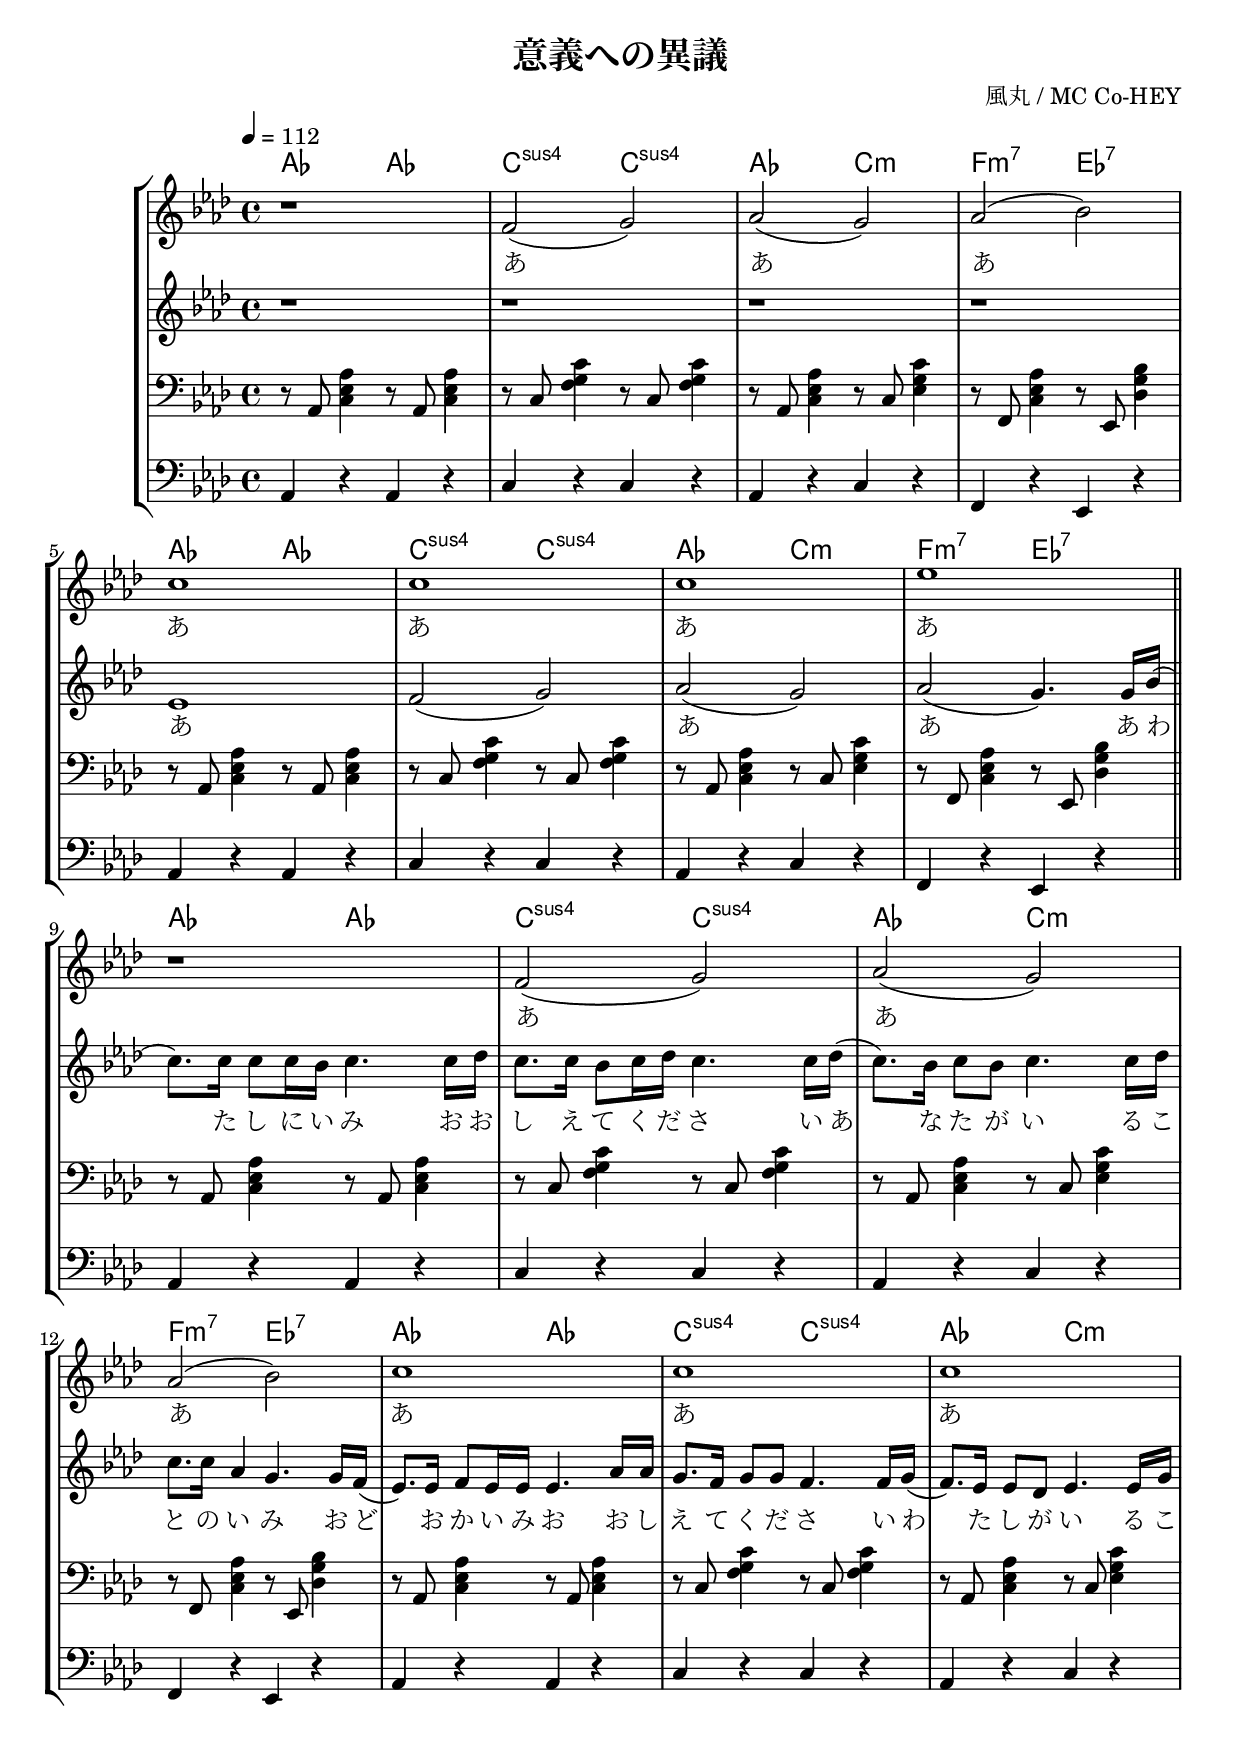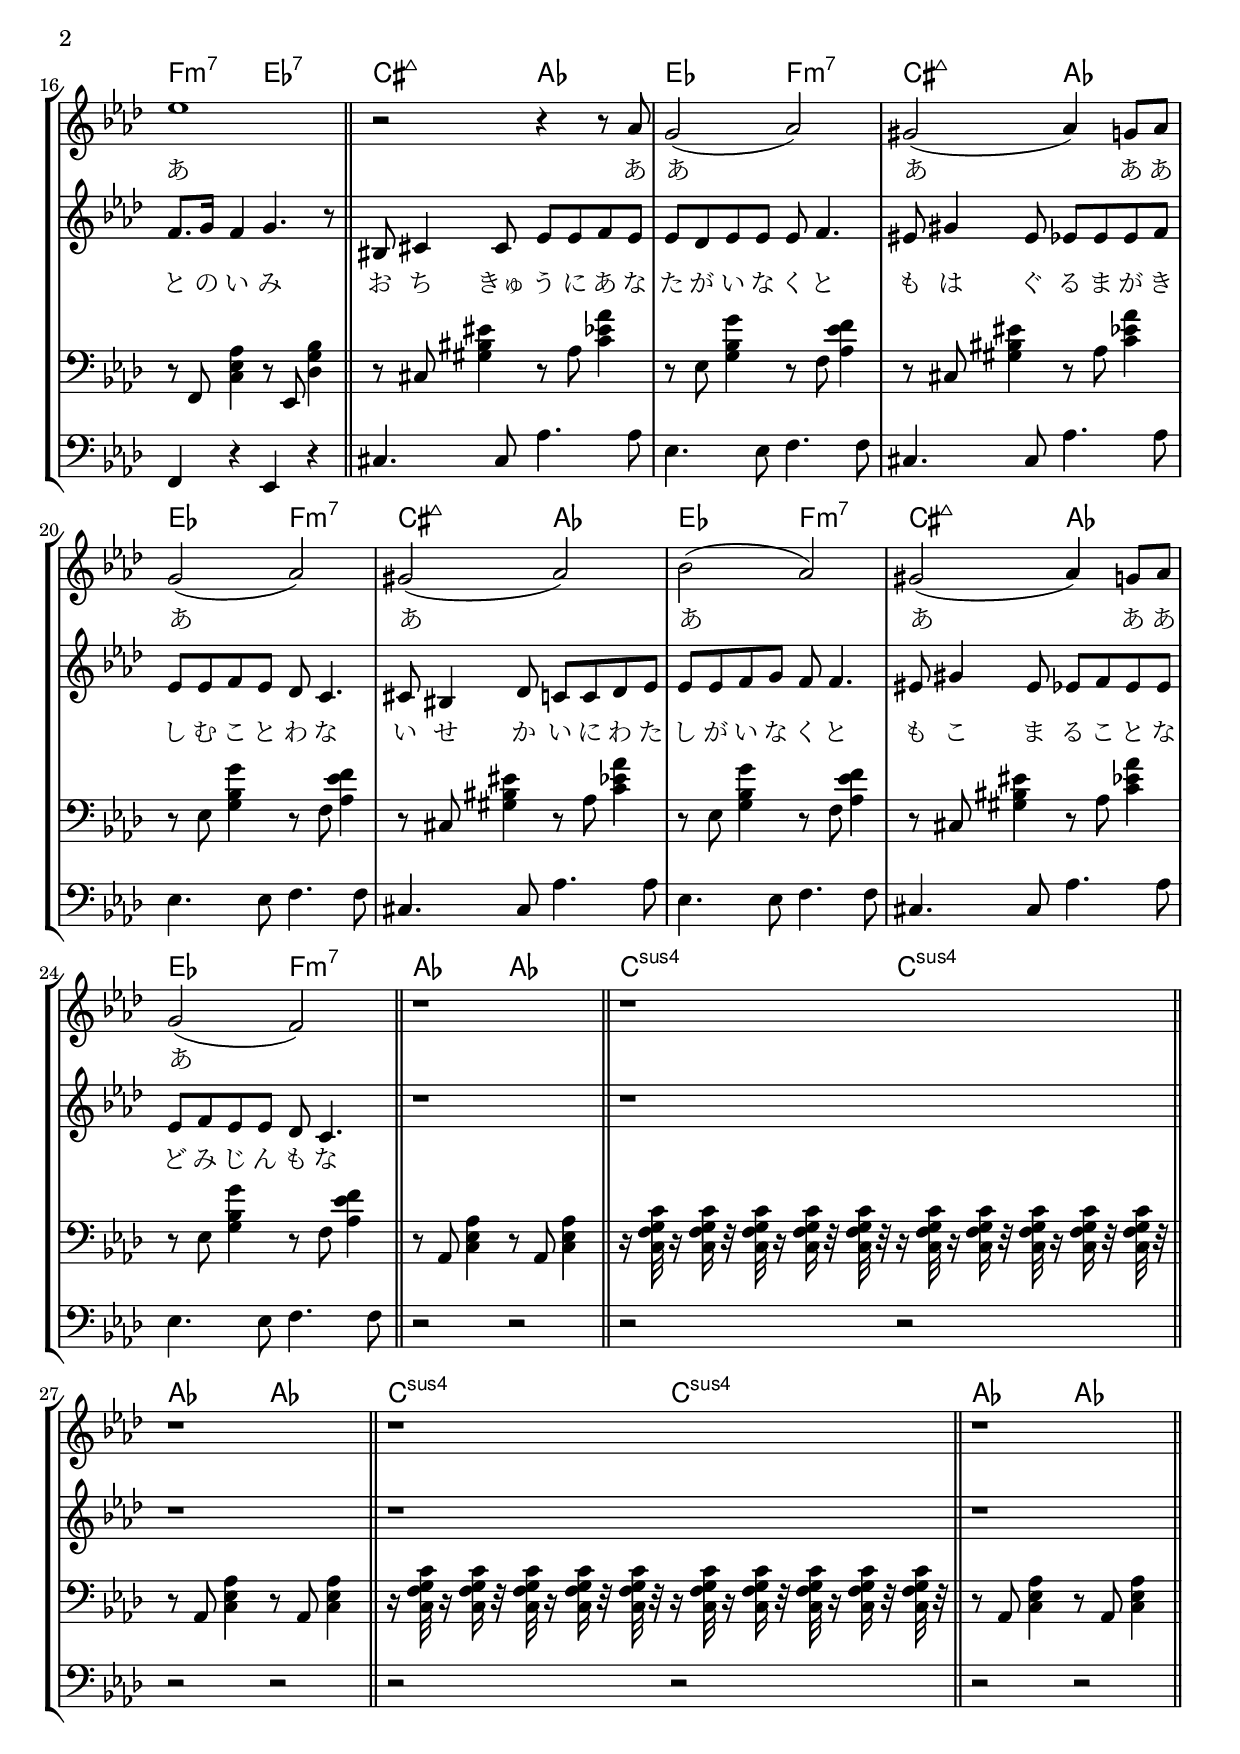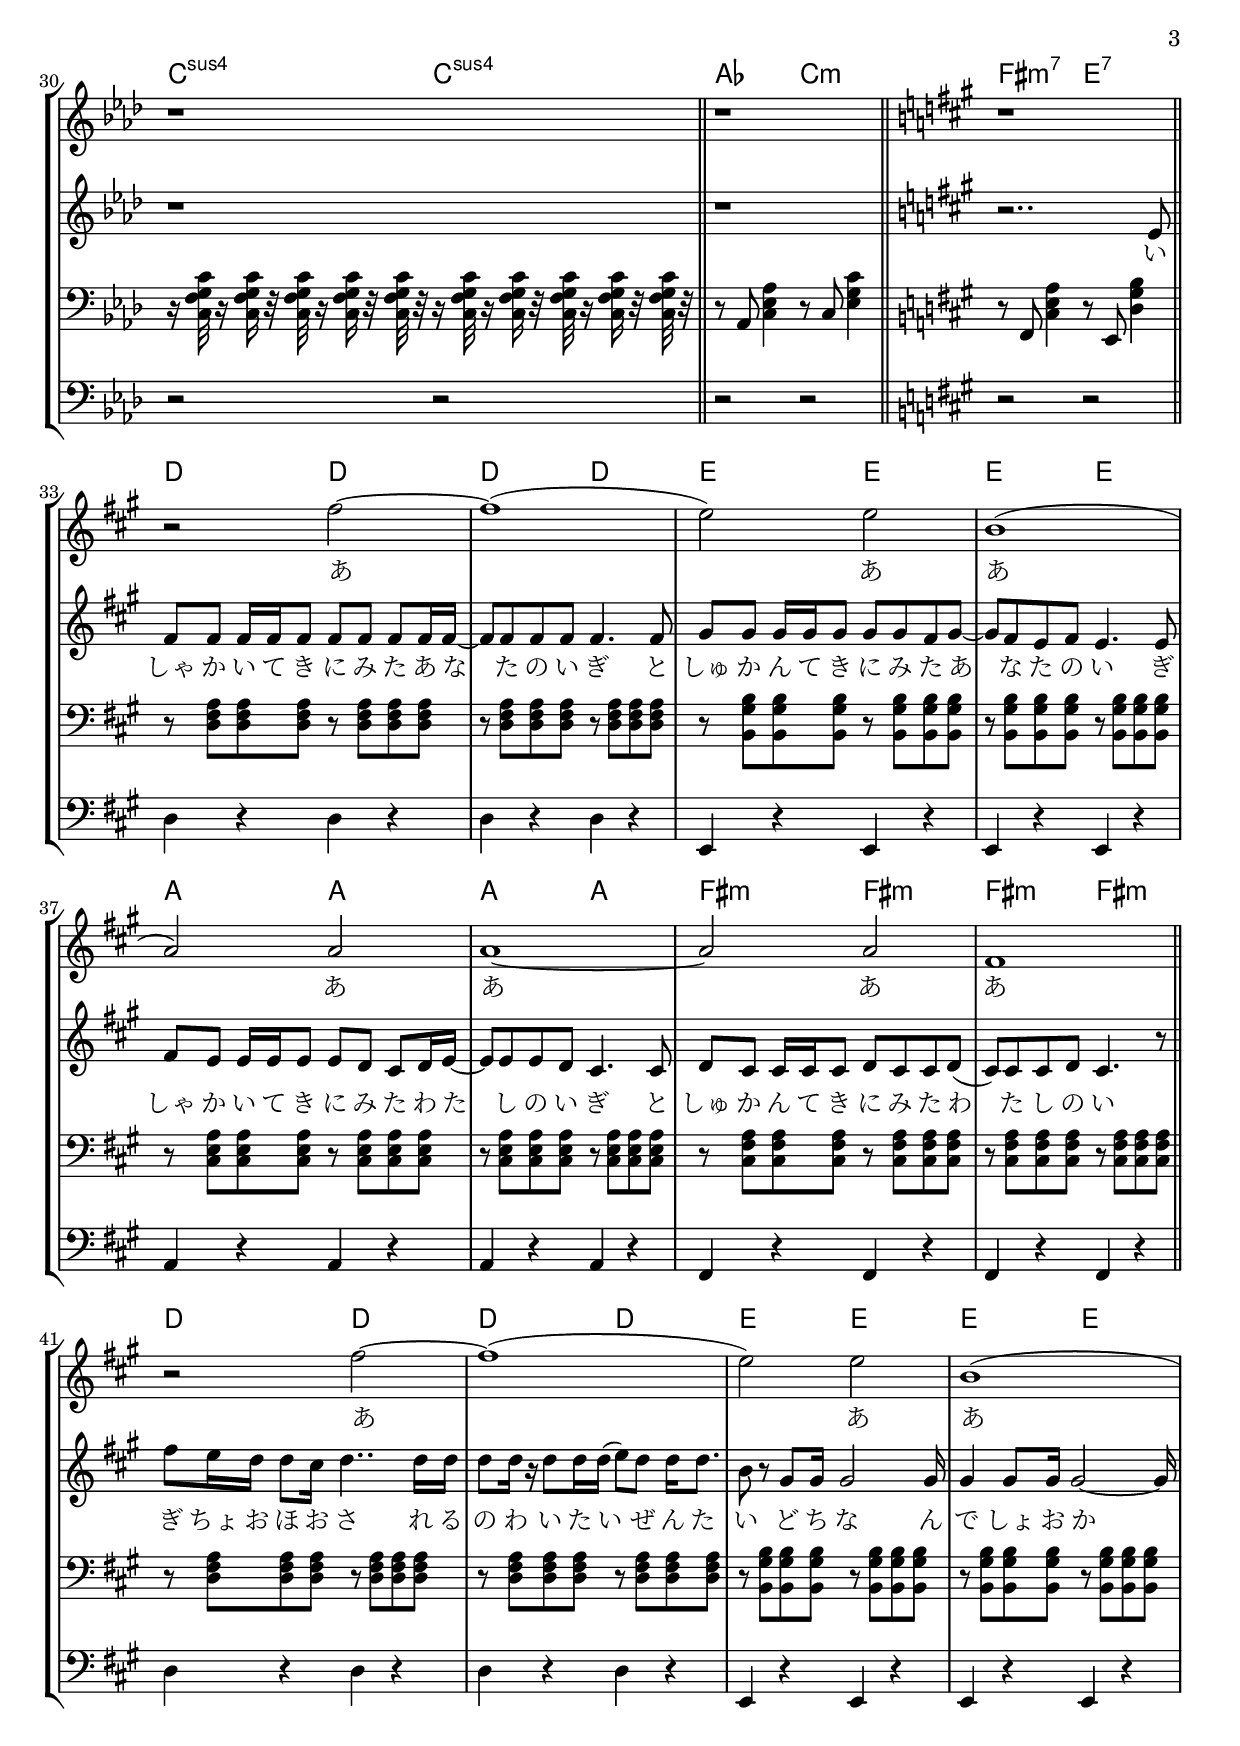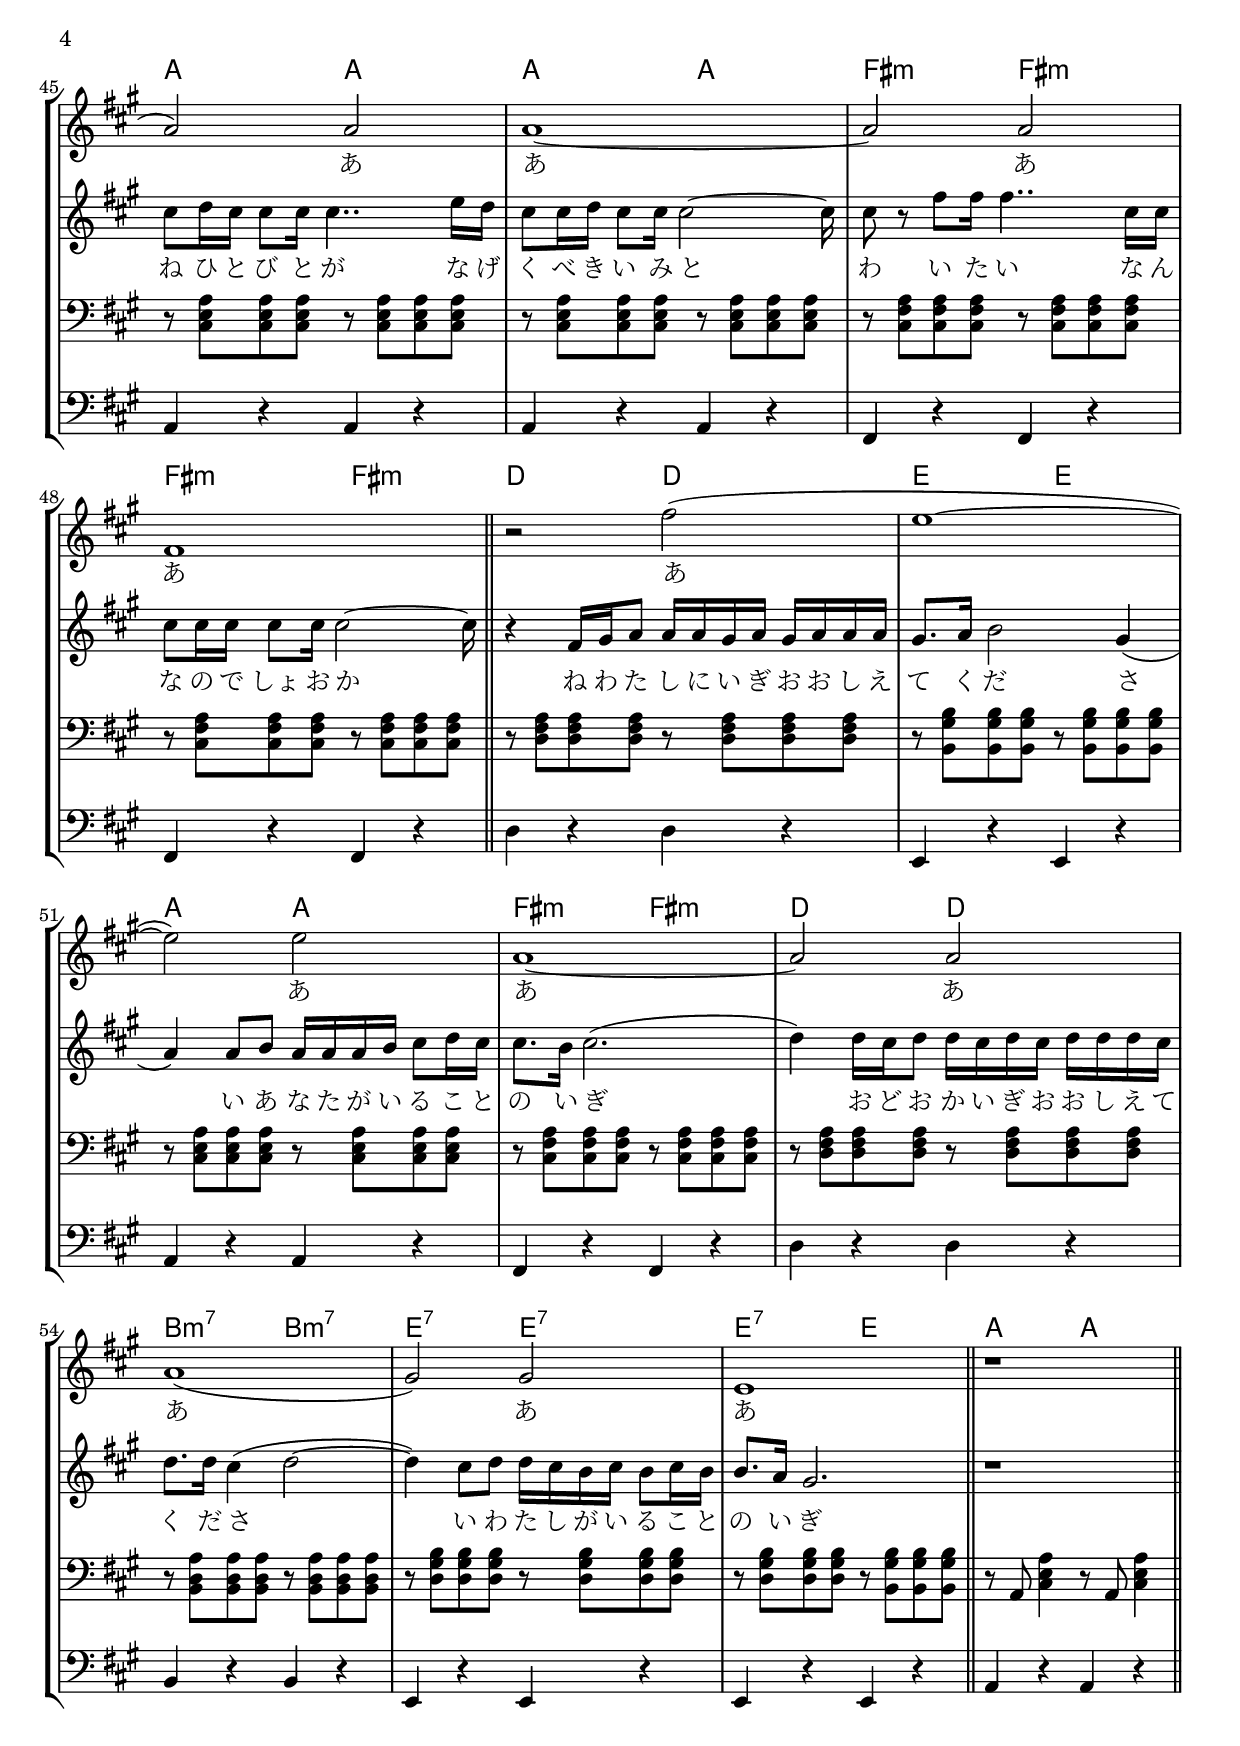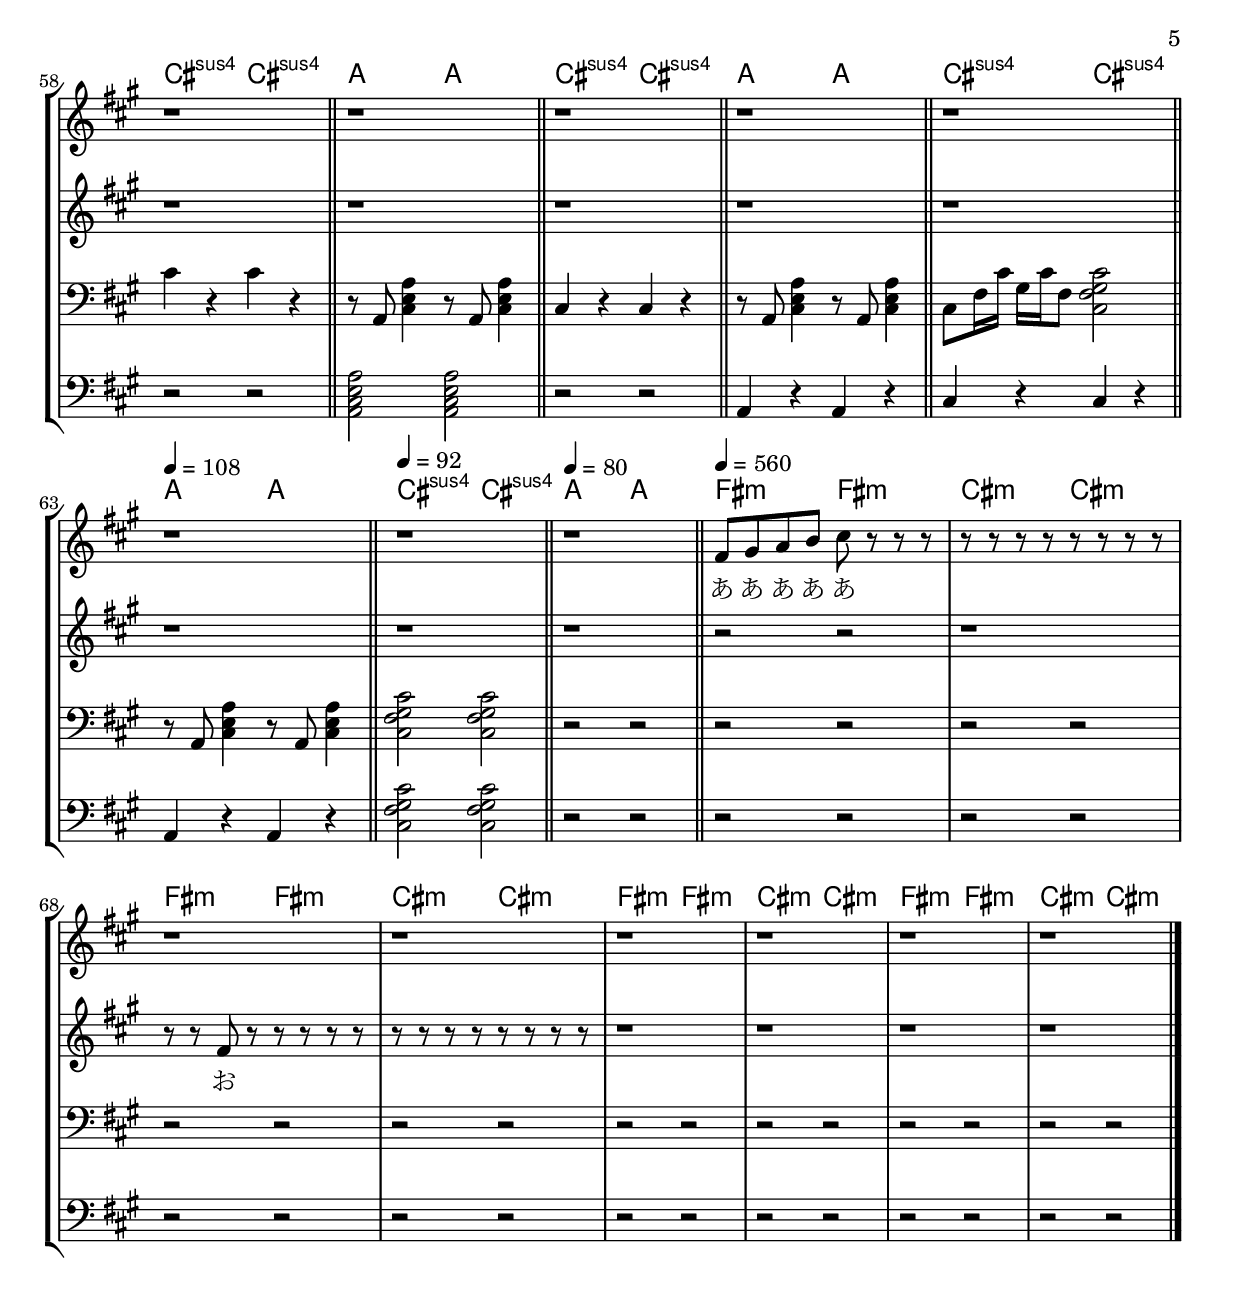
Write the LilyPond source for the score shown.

\version "2.12.1"

\header {
	title = \markup {意義への異議}
	composer = \markup \center-column {"風丸 / MC Co-HEY"}
}

harmony = \chordmode {
	as2 as c:sus4 c:sus4 as c:m f:min7 es:7 as as c:sus4 c:sus4 as c:m f:min7 es:7 

	as as c:sus4 c:sus4 as c:m f:min7 es:7 as as c:sus4 c:sus4 as c:m f:min7 es:7 

	cis:maj7 as es f:min7 cis:maj7 as es f:min7 cis:maj7 as es f:min7 cis:maj7 as es f:min7 

	as as 

	c:sus4 c:sus4 

	as as 

	c:sus4 c:sus4 

	as as 

	c:sus4 c:sus4 

	as c:m 

	fis:min7 e:7 

	d d d d e e e e a a a a fis:m fis:m fis:m fis:m 

	d d d d e e e e a a a a fis:m fis:m fis:m fis:m 

	d d e e a a fis:m fis:m d d b:min7 b:min7 e:7 e:7 e:7 e 

	a a 

	cis:sus4 cis:sus4 

	a a 

	cis:sus4 cis:sus4 

	a a 

	cis:sus4 cis:sus4 

	a a 

	cis:sus4 cis:sus4 

	a a 

	fis:m fis:m cis:m cis:m fis:m fis:m cis:m cis:m fis:m fis:m cis:m cis:m fis:m fis:m cis:m cis:m 
}

melody = {
	\set Staff.midiInstrument = #"Lead 6 (voice)"
		\key as \major
	\tempo 4 = 112
r1 
	f'2  (g'2) 
	as'2  (g'2) 
	as'2  (bes'2) 
	c''1 
	c''1 
	c''1 
	es''1
	\set Staff.midiInstrument = #"Lead 6 (voice)"
	 r1 
	f'2  (g'2) 
	as'2  (g'2) 
	as'2  (bes'2) 
	c''1 
	c''1 
	c''1 
	es''1
	\set Staff.midiInstrument = #"Lead 7 (fifths)"
	r2  r4  r8  as'8 
	g'2  (as'2) 
	gis'2  (as'4)  g'8  as'8 
	g'2  (as'2) 
	gis'2  (as'2) 
	bes'2  (as'2) 
	gis'2  (as'4)  g'8  as'8 
	g'2  (f'2)
	r1   
	r1   
	r1   
	r1   
	r1   
	r1   
	r1   
	\key a \major
	r1   
	\set Staff.midiInstrument = #"Tremolo Strings"
	r2 fis''2~ 
	fis''1 
	 (e''2)  e''2 
	b'1 
	(a'2)  a'2 
	a'1~ 
	a'2  a'2 
	fis'1
	\set Staff.midiInstrument = #"Tremolo Strings"
	r2 fis''2~ 
	fis''1 
	 (e''2)  e''2 
	b'1 
	(a'2)  a'2 
	a'1~ 
	a'2  a'2 
	fis'1
	\set Staff.midiInstrument = #"Tremolo Strings"
	r2 fis''2 
	(e''1~ 
	e''2)  e''2 
	a'1~ 
	a'2  a'2 
	a'1 
	(gis'2)  gis'2 
	e'1
	r1   
	r1   
	r1   
	r1   
	r1   
	r1   
	\tempo 4 = 108
	r1   
	\tempo 4 = 92
	r1   
	\tempo 4 = 80
	r1   
	\set Staff.midiInstrument = #"Lead 6 (voice)"
		\tempo 4 = 560
fis'8  gis'8  a'8  b'8  cis''8  r8  r8  r8 
	r8  r8  r8  r8  r8  r8  r8  r8
	r1 r1 r1 r1 r1 r1 	\bar "|."
}

words = \lyricmode {
	あ  あ  あ  あ  あ  あ  あ  
	あ  あ  あ  あ  あ  あ  あ  
	あ  あ  あ  あ  あ  あ  あ  あ  あ  あ  あ  あ  
	
	
	
	
	
	
	
	
	あ  あ  あ  あ  あ  あ  あ  
	あ  あ  あ  あ  あ  あ  あ  
	あ  あ  あ  あ  あ  あ  あ  
	
	
	
	
	
	
	
	
	
	あ  あ  あ  あ  あ  
}

secondmelody = {
	\set Staff.midiInstrument = #"Pad 4 (choir)"
		\key as \major
	\tempo 4 = 112
r1~ 
	r1 
	 r1~ 
	r1 
	 es'1 
	f'2  (g'2) 
	as'2  (g'2) 
	as'2  (g'4.)  	\set Staff.midiInstrument = #"fss0.29"
	g'16  bes'16 
	(c''8.)  c''16  c''8  c''16  bes'16  c''4.  c''16  des''16 
	c''8.  c''16  bes'8  c''16  des''16  c''4.  c''16  des''16 
	(c''8.)  bes'16  c''8  bes'8  c''4.  c''16  des''16 
	c''8.  c''16  as'4  g'4.  g'16  f'16 
	(es'8.)  es'16  f'8  es'16  es'16  es'4.  as'16  as'16 
	g'8.  f'16  g'8  g'8  f'4.  f'16  g'16 
	(f'8.)  es'16  es'8  des'8  es'4.  es'16  g'16 
	f'8.  g'16  f'4  g'4.  	r8 	\set Staff.midiInstrument = #"fss0.29"
	bis8  cis'4  cis'8  es'8  es'8  f'8  es'8 
	es'8  des'8  es'8  es'8  es'8  f'4. 
	eis'8  gis'4  eis'8  es'8  es'8  es'8  f'8 
	es'8  es'8  f'8  es'8  des'8  c'4. 
	cis'8  bis4  des'8  c'8  c'8  des'8  es'8 
	es'8  es'8  f'8  g'8  f'8  f'4. 
	eis'8  gis'4  eis'8  es'8  f'8  es'8  es'8 
	es'8  f'8  es'8  es'8  des'8  c'4.
	r1   
	r1   
	r1   
	r1   
	r1   
	r1   
	r1   
	\key a \major
	r2.. 
	\set Staff.midiInstrument = #"fss0.29"
	e'8 
	fis'8  fis'8  fis'16  fis'16  fis'8  fis'8  fis'8  fis'8  fis'16  fis'16~ 
	fis'8  fis'8  fis'8  fis'8  fis'4.  fis'8 
	gis'8  gis'8  gis'16  gis'16  gis'8  gis'8  gis'8  fis'8  gis'8~ 
	gis'8  fis'8  e'8  fis'8  e'4.  e'8 
	fis'8  e'8  e'16  e'16  e'8  e'8  d'8  cis'8  d'16  e'16~ 
	e'8  e'8  e'8  d'8  cis'4.  cis'8 
	d'8  cis'8  cis'16  cis'16  cis'8  d'8  cis'8  cis'8  d'8 
	(cis'8)  cis'8  cis'8  d'8  cis'4.  	r8 	\set Staff.midiInstrument = #"fss0.29"
	fis''8  e''16  d''16  d''8  cis''16  d''4..  d''16  d''16 
	d''8  d''16  r16  d''8  d''16  d''16  (e''8)  d''8  d''16  d''8. 
	b'8  r8  gis'8  gis'16  gis'2  gis'16 
	gis'4  gis'8  gis'16  gis'2~gis'16 
	cis''8  d''16  cis''16  cis''8  cis''16  cis''4..  e''16  d''16 
	cis''8  cis''16  d''16  cis''8  cis''16  cis''2~cis''16 
	cis''8  r8  fis''8  fis''16  fis''4..  cis''16  cis''16 
	cis''8  cis''16  cis''16  cis''8  cis''16  cis''2~cis''16
	\set Staff.midiInstrument = #"fss0.29"
	r4 fis'16  gis'16  a'8  a'16  a'16  gis'16  a'16  gis'16  a'16  a'16  a'16 
	gis'8.  a'16  b'2  gis'4 
	(a'4)  a'8  b'8  a'16  a'16  a'16  b'16  cis''8  d''16  cis''16 
	cis''8.  b'16  cis''2. 
	(d''4)  d''16  cis''16  d''8  d''16  cis''16  d''16  cis''16  d''16  d''16  d''16  cis''16 
	d''8.  d''16  cis''4  (d''2~ 
	d''4)  cis''8  d''8  d''16  cis''16  b'16  cis''16  b'8  cis''16  b'16 
	b'8.  a'16  gis'2.
	r1   
	r1   
	r1   
	r1   
	r1   
	r1   
	\tempo 4 = 108
	r1   
	\tempo 4 = 92
	r1   
	\tempo 4 = 80
	r1   
	\set Staff.midiInstrument = #"Pad 4 (choir)"
		\tempo 4 = 560
r2  r2 
	r1 
	r8  r8  fis'8  r8  r8  r8  r8  r8 
	r8  r8  r8  r8  r8  r8  r8  r8
	r1 r1 r1 r1 	\bar "|."
}

secondwords = \lyricmode {
	あ  あ  あ  あ  
	わ  た  し  に  い  み  お  お  し  え  て  く  だ  さ  い  あ  な  た  が  い  る  こ  と  の  い  み  お  ど  お  か  い  み  お  お  し  え  て  く  だ  さ  い  わ  た  し  が  い  る  こ  と  の  い  み  お  
	ち  きゅ  う  に  あ  な  た  が  い  な  く  と  も  は  ぐ  る  ま  が  き  し  む  こ  と  わ  な  い  せ  か  い  に  わ  た  し  が  い  な  く  と  も  こ  ま  る  こ  と  な  ど  み  じ  ん  も  な  い  
	
	
	
	
	
	
	
	
	しゃ  か  い  て  き  に  み  た  あ  な  た  の  い  ぎ  と  しゅ  か  ん  て  き  に  み  た  あ  な  た  の  い  ぎ  しゃ  か  い  て  き  に  み  た  わ  た  し  の  い  ぎ  と  しゅ  か  ん  て  き  に  み  た  わ  た  し  の  い  ぎ  
	ちょ  お  ほ  お  さ  れ  る  の  わ  い  た  い  ぜ  ん  た  い  ど  ち  な  ん  で  しょ  お  か  ね  ひ  と  び  と  が  な  げ  く  べ  き  い  み  と  わ  い  た  い  な  ん  な  の  で  しょ  お  か  ね  
	わ  た  し  に  い  ぎ  お  お  し  え  て  く  だ  さ  い  あ  な  た  が  い  る  こ  と  の  い  ぎ  お  ど  お  か  い  ぎ  お  お  し  え  て  く  だ  さ  い  わ  た  し  が  い  る  こ  と  の  い  ぎ  お  
	
	
	
	
	
	
	
	
	
	あ  
}

tempochange = {
	\tempo 4 = 112
	r1 | r1 | r1 | r1 | r1 | r1 | r1 | r1 \bar "||"
	\tempo 4 = 112
	r1 | r1 | r1 | r1 | r1 | r1 | r1 | r1 \bar "||"
	\tempo 4 = 112
	r1 | r1 | r1 | r1 | r1 | r1 | r1 | r1 \bar "||"
	\tempo 4 = 112
	r1 \bar "||"
	\tempo 4 = 112
	r1 \bar "||"
	\tempo 4 = 112
	r1 \bar "||"
	\tempo 4 = 112
	r1 \bar "||"
	\tempo 4 = 112
	r1 \bar "||"
	\tempo 4 = 112
	r1 \bar "||"
	\tempo 4 = 112
	r1 \bar "||"
	\tempo 4 = 112
	r1 \bar "||"
	\tempo 4 = 112
	r1 | r1 | r1 | r1 | r1 | r1 | r1 | r1 \bar "||"
	\tempo 4 = 112
	r1 | r1 | r1 | r1 | r1 | r1 | r1 | r1 \bar "||"
	\tempo 4 = 112
	r1 | r1 | r1 | r1 | r1 | r1 | r1 | r1 \bar "||"
	\tempo 4 = 112
	r1 \bar "||"
	\tempo 4 = 112
	r1 \bar "||"
	\tempo 4 = 112
	r1 \bar "||"
	\tempo 4 = 112
	r1 \bar "||"
	\tempo 4 = 112
	r1 \bar "||"
	\tempo 4 = 112
	r1 \bar "||"
	\tempo 4 = 108
	r1 \bar "||"
	\tempo 4 = 92
	r1 \bar "||"
	\tempo 4 = 80
	r1 \bar "||"
	\tempo 4 = 560
	r1 | r1 | r1 | r1 | r1 | r1 | r1 | r1 \bar "|."
}

mainacc = {
	\clef bass
	\set Staff.midiInstrument = #"FX 1 (rain)"
	\key as \major
	\tempo 4 = 112
	r8 as, <c es as>4
	r8 as, <c es as>4
	r8 c <f g c'>4
	r8 c <f g c'>4
	r8 as, <c es as>4
	r8 c <es g c'>4
	r8 f, <c es as>4
	r8 es, <des g bes>4
	r8 as, <c es as>4
	r8 as, <c es as>4
	r8 c <f g c'>4
	r8 c <f g c'>4
	r8 as, <c es as>4
	r8 c <es g c'>4
	r8 f, <c es as>4
	r8 es, <des g bes>4
	\bar "||"

	\set Staff.midiInstrument = #"FX 1 (rain)"
	r8 as, <c es as>4
	r8 as, <c es as>4
	r8 c <f g c'>4
	r8 c <f g c'>4
	r8 as, <c es as>4
	r8 c <es g c'>4
	r8 f, <c es as>4
	r8 es, <des g bes>4
	r8 as, <c es as>4
	r8 as, <c es as>4
	r8 c <f g c'>4
	r8 c <f g c'>4
	r8 as, <c es as>4
	r8 c <es g c'>4
	r8 f, <c es as>4
	r8 es, <des g bes>4
	\bar "||"

	\set Staff.midiInstrument = #"FX 1 (rain)"
	r8 cis <gis bis eis'>4
	r8 as <c' es' as'>4
	r8 es <g bes g'>4
	r8 f <as es' f'>4
	r8 cis <gis bis eis'>4
	r8 as <c' es' as'>4
	r8 es <g bes g'>4
	r8 f <as es' f'>4
	r8 cis <gis bis eis'>4
	r8 as <c' es' as'>4
	r8 es <g bes g'>4
	r8 f <as es' f'>4
	r8 cis <gis bis eis'>4
	r8 as <c' es' as'>4
	r8 es <g bes g'>4
	r8 f <as es' f'>4
	\bar "||"

	\set Staff.midiInstrument = #"FX 1 (rain)"
	r8 as, <c es as>4
	r8 as, <c es as>4
	\bar "||"

	\set Staff.midiInstrument = #"Taiko Drum"
	r16 <c f g c'>32 r16 <c f g c'>16 r32      <c f g c'>32 r16      <c f g c'>16 r32 <c f g c'>32 r32
	r16 <c f g c'>32 r16 <c f g c'>16 r32      <c f g c'>32 r16      <c f g c'>16 r32 <c f g c'>32 r32
	\bar "||"

	\set Staff.midiInstrument = #"FX 1 (rain)"
	r8 as, <c es as>4
	r8 as, <c es as>4
	\bar "||"

	\set Staff.midiInstrument = #"Taiko Drum"
	r16 <c f g c'>32 r16 <c f g c'>16 r32      <c f g c'>32 r16      <c f g c'>16 r32 <c f g c'>32 r32
	r16 <c f g c'>32 r16 <c f g c'>16 r32      <c f g c'>32 r16      <c f g c'>16 r32 <c f g c'>32 r32
	\bar "||"

	\set Staff.midiInstrument = #"FX 1 (rain)"
	r8 as, <c es as>4
	r8 as, <c es as>4
	\bar "||"

	\set Staff.midiInstrument = #"Taiko Drum"
	r16 <c f g c'>32 r16 <c f g c'>16 r32      <c f g c'>32 r16      <c f g c'>16 r32 <c f g c'>32 r32
	r16 <c f g c'>32 r16 <c f g c'>16 r32      <c f g c'>32 r16      <c f g c'>16 r32 <c f g c'>32 r32
	\bar "||"

	\set Staff.midiInstrument = #"FX 1 (rain)"
	r8 as, <c es as>4
	r8 c <es g c'>4
	\bar "||"

	\set Staff.midiInstrument = #"FX 1 (rain)"
	\key a \major
	r8 fis, <cis e a>4
	r8 e, <d gis b>4
	\bar "||"

	\set Staff.midiInstrument = #"FX 1 (rain)"
	r8 <d fis a>8 <d fis a>8 <d fis a>8
	r8 <d fis a>8 <d fis a>8 <d fis a>8
	r8 <d fis a>8 <d fis a>8 <d fis a>8
	r8 <d fis a>8 <d fis a>8 <d fis a>8
	r8 <b, gis b>8 <b, gis b>8 <b, gis b>8
	r8 <b, gis b>8 <b, gis b>8 <b, gis b>8
	r8 <b, gis b>8 <b, gis b>8 <b, gis b>8
	r8 <b, gis b>8 <b, gis b>8 <b, gis b>8
	r8 <cis e a>8 <cis e a>8 <cis e a>8
	r8 <cis e a>8 <cis e a>8 <cis e a>8
	r8 <cis e a>8 <cis e a>8 <cis e a>8
	r8 <cis e a>8 <cis e a>8 <cis e a>8
	r8 <cis fis a>8 <cis fis a>8 <cis fis a>8
	r8 <cis fis a>8 <cis fis a>8 <cis fis a>8
	r8 <cis fis a>8 <cis fis a>8 <cis fis a>8
	r8 <cis fis a>8 <cis fis a>8 <cis fis a>8
	\bar "||"

	\set Staff.midiInstrument = #"FX 1 (rain)"
	r8 <d fis a>8 <d fis a>8 <d fis a>8
	r8 <d fis a>8 <d fis a>8 <d fis a>8
	r8 <d fis a>8 <d fis a>8 <d fis a>8
	r8 <d fis a>8 <d fis a>8 <d fis a>8
	r8 <b, gis b>8 <b, gis b>8 <b, gis b>8
	r8 <b, gis b>8 <b, gis b>8 <b, gis b>8
	r8 <b, gis b>8 <b, gis b>8 <b, gis b>8
	r8 <b, gis b>8 <b, gis b>8 <b, gis b>8
	r8 <cis e a>8 <cis e a>8 <cis e a>8
	r8 <cis e a>8 <cis e a>8 <cis e a>8
	r8 <cis e a>8 <cis e a>8 <cis e a>8
	r8 <cis e a>8 <cis e a>8 <cis e a>8
	r8 <cis fis a>8 <cis fis a>8 <cis fis a>8
	r8 <cis fis a>8 <cis fis a>8 <cis fis a>8
	r8 <cis fis a>8 <cis fis a>8 <cis fis a>8
	r8 <cis fis a>8 <cis fis a>8 <cis fis a>8
	\bar "||"

	\set Staff.midiInstrument = #"FX 1 (rain)"
	r8 <d fis a>8 <d fis a>8 <d fis a>8
	r8 <d fis a>8 <d fis a>8 <d fis a>8
	r8 <b, gis b>8 <b, gis b>8 <b, gis b>8
	r8 <b, gis b>8 <b, gis b>8 <b, gis b>8
	r8 <cis e a>8 <cis e a>8 <cis e a>8
	r8 <cis e a>8 <cis e a>8 <cis e a>8
	r8 <cis fis a>8 <cis fis a>8 <cis fis a>8
	r8 <cis fis a>8 <cis fis a>8 <cis fis a>8
	r8 <d fis a>8 <d fis a>8 <d fis a>8
	r8 <d fis a>8 <d fis a>8 <d fis a>8
	r8 <b, d a>8 <b, d a>8 <b, d a>8
	r8 <b, d a>8 <b, d a>8 <b, d a>8
	r8 <d gis b>8 <d gis b>8 <d gis b>8
	r8 <d gis b>8 <d gis b>8 <d gis b>8
	r8 <d gis b>8 <d gis b>8 <d gis b>8
	r8 <b, gis b>8 <b, gis b>8 <b, gis b>8
	\bar "||"

	\set Staff.midiInstrument = #"FX 1 (rain)"
	r8 a, <cis e a>4
	r8 a, <cis e a>4
	\bar "||"

	\set Staff.midiInstrument = #"Lead 7 (fifths)"
	cis'4 r4
	cis'4 r4
	\bar "||"

	\set Staff.midiInstrument = #"FX 1 (rain)"
	r8 a, <cis e a>4
	r8 a, <cis e a>4
	\bar "||"

	\set Staff.midiInstrument = #"Lead 7 (fifths)"
	cis4 r4
	cis4 r4
	\bar "||"

	\set Staff.midiInstrument = #"FX 1 (rain)"
	r8 a, <cis e a>4
	r8 a, <cis e a>4
	\bar "||"

	\set Staff.midiInstrument = #"Electric Piano 1"
	cis8 fis16 cis' gis cis' fis8
	<cis fis gis cis'>2
	\bar "||"

	\set Staff.midiInstrument = #"FX 1 (rain)"
	\tempo 4 = 108
	r8 a, <cis e a>4
	r8 a, <cis e a>4
	\bar "||"

	\set Staff.midiInstrument = #"Reverse Cymbal"
	\tempo 4 = 92
	<cis fis gis cis'>2
	<cis fis gis cis'>2
	\bar "||"

	\set Staff.midiInstrument = #"Acoustic grand"
	\tempo 4 = 80
	r2
	r2
	\bar "||"

	\set Staff.midiInstrument = #"Acoustic grand"
	\tempo 4 = 560
	r2
	r2
	r2
	r2
	r2
	r2
	r2
	r2
	r2
	r2
	r2
	r2
	r2
	r2
	r2
	r2
	\bar "|."
}

subacc = {
	\clef bass
	\set Staff.midiInstrument = #"FX 3 (crystal)"
	\key as \major
	\tempo 4 = 112
	as,4 r4
	as,4 r4
	c4 r4
	c4 r4
	as,4 r4
	c4 r4
	f,4 r4
	es,4 r4
	as,4 r4
	as,4 r4
	c4 r4
	c4 r4
	as,4 r4
	c4 r4
	f,4 r4
	es,4 r4
	\bar "||"

	\set Staff.midiInstrument = #"FX 3 (crystal)"
	as,4 r4
	as,4 r4
	c4 r4
	c4 r4
	as,4 r4
	c4 r4
	f,4 r4
	es,4 r4
	as,4 r4
	as,4 r4
	c4 r4
	c4 r4
	as,4 r4
	c4 r4
	f,4 r4
	es,4 r4
	\bar "||"

	\set Staff.midiInstrument = #"FX 3 (crystal)"
	cis4.cis8
	as4.as8
	es4.es8
	f4.f8
	cis4.cis8
	as4.as8
	es4.es8
	f4.f8
	cis4.cis8
	as4.as8
	es4.es8
	f4.f8
	cis4.cis8
	as4.as8
	es4.es8
	f4.f8
	\bar "||"

	\set Staff.midiInstrument = #"Acoustic grand"
	r2
	r2
	\bar "||"

	\set Staff.midiInstrument = #"Acoustic grand"
	r2
	r2
	\bar "||"

	\set Staff.midiInstrument = #"Acoustic grand"
	r2
	r2
	\bar "||"

	\set Staff.midiInstrument = #"Acoustic grand"
	r2
	r2
	\bar "||"

	\set Staff.midiInstrument = #"Acoustic grand"
	r2
	r2
	\bar "||"

	\set Staff.midiInstrument = #"Acoustic grand"
	r2
	r2
	\bar "||"

	\set Staff.midiInstrument = #"Acoustic grand"
	r2
	r2
	\bar "||"

	\set Staff.midiInstrument = #"Acoustic grand"
	\key a \major
	r2
	r2
	\bar "||"

	\set Staff.midiInstrument = #"Synth Bass 1"
	d4 r4
	d4 r4
	d4 r4
	d4 r4
	e,4 r4
	e,4 r4
	e,4 r4
	e,4 r4
	a,4 r4
	a,4 r4
	a,4 r4
	a,4 r4
	fis,4 r4
	fis,4 r4
	fis,4 r4
	fis,4 r4
	\bar "||"

	\set Staff.midiInstrument = #"Synth Bass 1"
	d4 r4
	d4 r4
	d4 r4
	d4 r4
	e,4 r4
	e,4 r4
	e,4 r4
	e,4 r4
	a,4 r4
	a,4 r4
	a,4 r4
	a,4 r4
	fis,4 r4
	fis,4 r4
	fis,4 r4
	fis,4 r4
	\bar "||"

	\set Staff.midiInstrument = #"Synth Bass 1"
	d4 r4
	d4 r4
	e,4 r4
	e,4 r4
	a,4 r4
	a,4 r4
	fis,4 r4
	fis,4 r4
	d4 r4
	d4 r4
	b,4 r4
	b,4 r4
	e,4 r4
	e,4 r4
	e,4 r4
	e,4 r4
	\bar "||"

	\set Staff.midiInstrument = #"Timpani"
	a,4 r4
	a,4 r4
	\bar "||"

	\set Staff.midiInstrument = #"Acoustic grand"
	r2
	r2
	\bar "||"

	\set Staff.midiInstrument = #"Timpani"
	<a, cis e a>2
	<a, cis e a>2
	\bar "||"

	\set Staff.midiInstrument = #"Acoustic grand"
	r2
	r2
	\bar "||"

	\set Staff.midiInstrument = #"Timpani"
	a,4 r4
	a,4 r4
	\bar "||"

	\set Staff.midiInstrument = #"Lead 7 (fifths)"
	cis4 r4
	cis4 r4
	\bar "||"

	\set Staff.midiInstrument = #"Timpani"
	\tempo 4 = 108
	a,4 r4
	a,4 r4
	\bar "||"

	\set Staff.midiInstrument = #"Helicopter"
	\tempo 4 = 92
	<cis fis gis cis'>2
	<cis fis gis cis'>2
	\bar "||"

	\set Staff.midiInstrument = #"Acoustic grand"
	\tempo 4 = 80
	r2
	r2
	\bar "||"

	\set Staff.midiInstrument = #"Acoustic grand"
	\tempo 4 = 560
	r2
	r2
	r2
	r2
	r2
	r2
	r2
	r2
	r2
	r2
	r2
	r2
	r2
	r2
	r2
	r2
	\bar "|."
}

percA = {
	\drummode {
	r1 |r1 |r1 |r1 |r1 |r1 |r1 |r1 \bar "||"
	r1 |r1 |r1 |r1 |r1 |r1 |r1 |r1 \bar "||"
	r1 |r1 |r1 |r1 |r1 |r1 |r1 |r1 \bar "||"
	r1 \bar "||"
	r1 \bar "||"
	r1 \bar "||"
	r1 \bar "||"
	r1 \bar "||"
	r1 \bar "||"
	r1 \bar "||"
	r1 \bar "||"
	\times 16/12{ cymr8. cymr8 cymr16 cymr8. cymr8 cymr16 } |\times 16/12{ r8. cymr8 cymr16 cymr8. cymr8 cymr16 } |\times 16/12{ cymr8. cymr8 cymr16 cymr8. cymr8 cymr16 } |\times 16/12{ r8. cymr8 cymr16 cymr8. cymr8 cymr16 } |\times 16/12{ cymr8. cymr8 cymr16 cymr8. cymr8 cymr16 } |\times 16/12{ r8. cymr8 cymr16 cymr8. cymr8 cymr16 } |\times 16/12{ cymr8. cymr8 cymr16 cymr8. cymr8 cymr16 } |\times 16/12{ cymr8. cymr8 cymr4. r16 } \bar "||"
	\times 16/12{ cymr8. cymr8 cymr16 cymr8. cymr8 cymr16 } |\times 16/12{ r8. cymr8 cymr16 cymr8. cymr8 cymr16 } |\times 16/12{ cymr8. cymr8 cymr16 cymr8. cymr8 cymr16 } |\times 16/12{ r8. cymr8 cymr16 cymr8. cymr8 cymr16 } |\times 16/12{ cymr8. cymr8 cymr16 cymr8. cymr8 cymr16 } |\times 16/12{ r8. cymr8 cymr16 cymr8. cymr8 cymr16 } |\times 16/12{ cymr8. cymr8 cymr16 cymr8. cymr8 cymr16 } |\times 16/12{ cymr8. cymr8 cymr4. r16 } \bar "||"
	r1  |r1  |r1  |r1  |r1  |r1  |r1  |r2 r8 hho4 hho8  \bar "||"
	r1 \bar "||"
	r1 \bar "||"
	r1 \bar "||"
	r1 \bar "||"
	r1 \bar "||"
	r1 \bar "||"
	r1 \bar "||"
	r1 \bar "||"
	r1 \bar "||"
	r1 |r1 |r1 |r1 |r1 |r1 |r1 |r1 \bar "|."
	}
}

percB = {
	\drummode {
	r1 |r1 |r1 |r1 |r1 |r1 |r1 |r1 \bar "||"
	r1 |r1 |r1 |r1 |r1 |r1 |r1 |r1 \bar "||"
	r1 |r1 |r1 |r1 |r1 |r1 |r1 |r1 \bar "||"
	r1 \bar "||"
	r1 \bar "||"
	r1 \bar "||"
	r1 \bar "||"
	r1 \bar "||"
	r1 \bar "||"
	r1 \bar "||"
	r1 \bar "||"
	\times 16/12{ r2 r8 hhp8 } |\times 16/12{ r2. } |\times 16/12{ r2 r8 hhp8 } |\times 16/12{ hhp2. } |\times 16/12{ r2 r8 hhp8 } |\times 16/12{ r2. } |\times 16/12{ r2 r8 hhp8 } |\times 16/12{ hhp2. } \bar "||"
	\times 16/12{ r2 r8 hhp8 } |\times 16/12{ r2. } |\times 16/12{ r2 r8 hhp8 } |\times 16/12{ hhp2. } |\times 16/12{ r2 r8 hhp8 } |\times 16/12{ r2. } |\times 16/12{ r2 r8 hhp8 } |\times 16/12{ hhp2. } \bar "||"
	r4. hhp2 hhp8  |r4. hhp2 hhp8  |r4. hhp2 hhp8  |r4. hhp2 hhp8  |r4. hhp2 hhp8  |r4. hhp2 hhp8  |r4. hhp2 hhp8  |hhp4 hhp4 hhp4 hhp4  \bar "||"
	r1 \bar "||"
	r1 \bar "||"
	r1 \bar "||"
	r1 \bar "||"
	r1 \bar "||"
	r1 \bar "||"
	r1 \bar "||"
	r1 \bar "||"
	r1 \bar "||"
	r1 |r1 |r1 |r1 |r1 |r1 |r1 |r1 \bar "|."
	}
}

percC = {
	\drummode {
	r1 |r1 |r1 |r1 |r1 |r1 |r1 |r1 \bar "||"
	r1 |r1 |r1 |r1 |r1 |r1 |r1 |r1 \bar "||"
	r1 |r1 |r1 |r1 |r1 |r1 |r1 |r1 \bar "||"
	r1 \bar "||"
	r1 \bar "||"
	r1 \bar "||"
	r1 \bar "||"
	r1 \bar "||"
	r1 \bar "||"
	r1 \bar "||"
	r1 \bar "||"
	\times 16/12{ bd4. bd4 r16 bd16 } |\times 16/12{ bd4. bd4. } |\times 16/12{ bd4. bd4 r16 bd16 } |\times 16/12{ bd4. bd4 r16 bd16 } |\times 16/12{ bd4. bd4 r16 bd16 } |\times 16/12{ bd4. bd4. } |\times 16/12{ bd4. bd4 r16 bd16 } |\times 16/12{ bd4 r16 bd16 bd4. } \bar "||"
	\times 16/12{ bd4. bd4 r16 bd16 } |\times 16/12{ bd4. bd4. } |\times 16/12{ bd4. bd4 r16 bd16 } |\times 16/12{ bd4. bd4 r16 bd16 } |\times 16/12{ bd4. bd4 r16 bd16 } |\times 16/12{ bd4. bd4. } |\times 16/12{ bd4. bd4 r16 bd16 } |\times 16/12{ bd4 r16 bd16 bd4. } \bar "||"
	hh4 hh4 hh4 hh4  |hh4 hh4 hh4 hh4  |hh4 hh4 hh4 hh4  |hh4 hh4 hh4 hh4  |hh4 hh4 hh4 hh4  |hh4 hh4 hh4 hh4  |hh4 hh4 hh4 hh4  |r4. hh2 r8  \bar "||"
	r1 \bar "||"
	r1 \bar "||"
	r1 \bar "||"
	r1 \bar "||"
	r1 \bar "||"
	r1 \bar "||"
	r1 \bar "||"
	r1 \bar "||"
	r1 \bar "||"
	r1 |r1 |r1 |r1 |r1 |r1 |r1 |r1 \bar "|."
	}
}

percD = {
	\drummode {
	r1 |r1 |r1 |r1 |r1 |r1 |r1 |r1 \bar "||"
	r1 |r1 |r1 |r1 |r1 |r1 |r1 |r1 \bar "||"
	r1 |r1 |r1 |r1 |r1 |r1 |r1 |r1 \bar "||"
	r1 \bar "||"
	r1 \bar "||"
	r1 \bar "||"
	r1 \bar "||"
	r1 \bar "||"
	r1 \bar "||"
	r1 \bar "||"
	r1 \bar "||"
	\times 16/12{ r2. } |\times 16/12{ rb2. } |\times 16/12{ r2. } |\times 16/12{ rb2. } |\times 16/12{ r2. } |\times 16/12{ rb2. } |\times 16/12{ r2. } |\times 16/12{ rb2. } \bar "||"
	\times 16/12{ r2. } |\times 16/12{ rb2. } |\times 16/12{ r2. } |\times 16/12{ rb2. } |\times 16/12{ r2. } |\times 16/12{ rb2. } |\times 16/12{ r2. } |\times 16/12{ rb2. } \bar "||"
	bd2. r8 bd8  |bd8. bd8. bd2 bd8  |bd2. r8 bd8  |bd8. bd8. bd2 bd8  |bd2. r8 bd8  |bd8. bd8. bd2 bd8  |bd2. r8 bd8  |bd8. bd4. r16 bd4 bd8  \bar "||"
	r1 \bar "||"
	r1 \bar "||"
	r1 \bar "||"
	r1 \bar "||"
	r1 \bar "||"
	r1 \bar "||"
	r1 \bar "||"
	r1 \bar "||"
	r1 \bar "||"
	r1 |r1 |r1 |r1 |r1 |r1 |r1 |r1 \bar "|."
	}
}

percE = {
	\drummode {
	r1 |r1 |r1 |r1 |r1 |r1 |r1 |r1 \bar "||"
	r1 |r1 |r1 |r1 |r1 |r1 |r1 |r1 \bar "||"
	r1 |r1 |r1 |r1 |r1 |r1 |r1 |r1 \bar "||"
	r1 \bar "||"
	r1 \bar "||"
	r1 \bar "||"
	r1 \bar "||"
	r1 \bar "||"
	r1 \bar "||"
	r1 \bar "||"
	r1 \bar "||"
	r1 |r1 |r1 |r1 |r1 |r1 |r1 |\times 16/12{ r4. sn8 sn4 } \bar "||"
	r1 |r1 |r1 |r1 |r1 |r1 |r1 |\times 16/12{ r4. sn8 sn4 } \bar "||"
	r1 | r1 | r1 | r1 | r1 | r1 | r1 | r1 \bar "||"
	r1 \bar "||"
	r1 \bar "||"
	r1 \bar "||"
	r1 \bar "||"
	r1 \bar "||"
	r1 \bar "||"
	r1 \bar "||"
	r1 \bar "||"
	r1 \bar "||"
	r1 |r1 |r1 |r1 |r1 |r1 |r1 |r1 \bar "|."
	}
}

percF = {
	\drummode {
	r1 | r1 | r1 | r1 | r1 | r1 | r1 | r1 \bar "||"
	r1 | r1 | r1 | r1 | r1 | r1 | r1 | r1 \bar "||"
	r1 | r1 | r1 | r1 | r1 | r1 | r1 | r1 \bar "||"
	r1 \bar "||"
	r1 \bar "||"
	r1 \bar "||"
	r1 \bar "||"
	r1 \bar "||"
	r1 \bar "||"
	r1 \bar "||"
	r1 \bar "||"
	r1 |r1 |r1 |r1 |r1 |r1 |r1 |\times 16/12{ r2 r16 tommh16 tommh8 } \bar "||"
	r1 |r1 |r1 |r1 |r1 |r1 |r1 |\times 16/12{ r2 r16 tommh16 tommh8 } \bar "||"
	r1 | r1 | r1 | r1 | r1 | r1 | r1 | r1 \bar "||"
	r1 \bar "||"
	r1 \bar "||"
	r1 \bar "||"
	r1 \bar "||"
	r1 \bar "||"
	r1 \bar "||"
	r1 \bar "||"
	r1 \bar "||"
	r1 \bar "||"
	r1 | r1 | r1 | r1 | r1 | r1 | r1 | r1 \bar "|."
	}
}

percG = {
	\drummode {
	r1 | r1 | r1 | r1 | r1 | r1 | r1 | r1 \bar "||"
	r1 | r1 | r1 | r1 | r1 | r1 | r1 | r1 \bar "||"
	r1 | r1 | r1 | r1 | r1 | r1 | r1 | r1 \bar "||"
	r1 \bar "||"
	r1 \bar "||"
	r1 \bar "||"
	r1 \bar "||"
	r1 \bar "||"
	r1 \bar "||"
	r1 \bar "||"
	r1 \bar "||"
	r1 |r1 |r1 |r1 |r1 |r1 |r1 |\times 16/12{ r2 r8. toml16 } \bar "||"
	r1 |r1 |r1 |r1 |r1 |r1 |r1 |\times 16/12{ r2 r8. toml16 } \bar "||"
	r1 | r1 | r1 | r1 | r1 | r1 | r1 | r1 \bar "||"
	r1 \bar "||"
	r1 \bar "||"
	r1 \bar "||"
	r1 \bar "||"
	r1 \bar "||"
	r1 \bar "||"
	r1 \bar "||"
	r1 \bar "||"
	r1 \bar "||"
	r1 | r1 | r1 | r1 | r1 | r1 | r1 | r1 \bar "|."
	}
}

\score {
	<<
		\new StaffGroup <<
			\new ChordNames {\harmony}
			\new Voice = "melody" {\melody}
			\new Lyrics \lyricsto "melody" \words
			\new Voice = "secondmelody" {\secondmelody}
			\new Lyrics \lyricsto "secondmelody" \secondwords
			\new Staff = "mainacc" {\mainacc}
			\new Staff = "subacc" {\subacc}
		>>
	>>
	\layout { }
}
